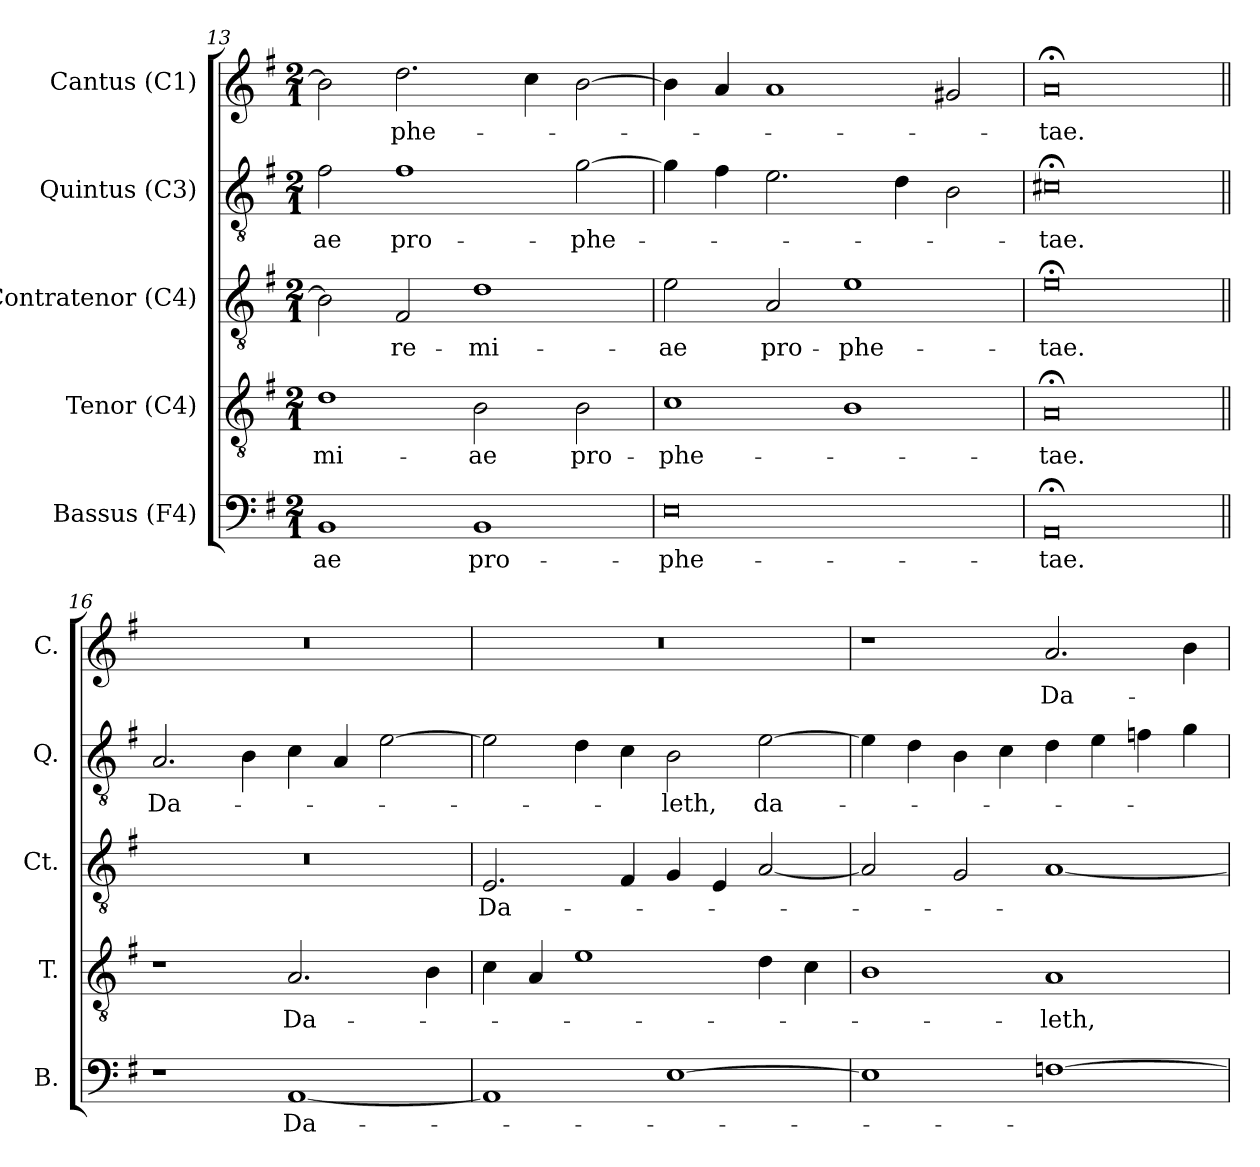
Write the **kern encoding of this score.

**kern	**text	**kern	**text	**kern	**text	**kern	**text	**kern	**text
*part5	*part5	*part4	*part4	*part3	*part3	*part2	*part2	*part1	*part1
*staff5	*staff5	*staff4	*staff4	*staff3	*staff3	*staff2	*staff2	*staff1	*staff1
*I"Bassus (F4)	*	*I"Tenor (C4)	*	*I"Contratenor (C4)	*	*I"Quintus (C3)	*	*I"Cantus (C1)	*
*I'B.	*	*I'T.	*	*I'Ct.	*	*I'Q.	*	*I'C.	*
*clefF4	*	*clefGv2	*	*clefGv2	*	*clefGv2	*	*clefG2	*
*	*	*	*	*ITrd7c12	*	*	*	*	*
*k[f#]	*	*k[f#]	*	*k[f#]	*	*k[f#]	*	*k[f#]	*
*G:	*	*G:	*	*G:	*	*G:	*	*G:	*
*M2/1	*	*M2/1	*	*M2/1	*	*M2/1	*	*M2/1	*
=13	=13	=13	=13	=13	=13	=13	=13	=13	=13
!	!LO:LY:b:color=#000000	!	!	!	!	!	!	!	!
!	!	!	!LO:LY:b:color=#000000	!	!	!	!	!	!
!	!	!	!	!	!	!	!LO:LY:b:color=#000000	!	!
1BBi	-ae	1di	-mi-	2BBi\]	.	2f#i\	-ae	2bi\]	.
!	!	!	!	!	!LO:LY:b:color=#000000	!	!	!	!
!	!	!	!	!	!	!	!LO:LY:b:color=#000000	!	!
!	!	!	!	!	!	!	!	!	!LO:LY:b:color=#000000
.	.	.	.	2FF#i/	-re-	1f#i	pro-	2.ddi\	-phe-
!	!LO:LY:b:color=#000000	!	!	!	!	!	!	!	!
!	!	!	!LO:LY:b:color=#000000	!	!	!	!	!	!
!	!	!	!	!	!LO:LY:b:color=#000000	!	!	!	!
1BBi	pro-	2Bi\	-ae	1Di	-mi-	.	.	.	.
.	.	.	.	.	.	.	.	4cci\	.
!	!	!	!LO:LY:b:color=#000000	!	!	!	!	!	!
!	!	!	!	!	!	!	!LO:LY:b:color=#000000	!	!
.	.	2Bi\	pro-	.	.	[2gi\	-phe-	[2bi\	.
=14	=14	=14	=14	=14	=14	=14	=14	=14	=14
!	!LO:LY:b:color=#000000	!	!	!	!	!	!	!	!
!	!	!	!LO:LY:b:color=#000000	!	!	!	!	!	!
!	!	!	!	!	!LO:LY:b:color=#000000	!	!	!	!
0Ei	-phe-	1ci	-phe-	2Ei\	-ae	4gi\]	.	4bi\]	.
.	.	.	.	.	.	4f#i\	.	4ai/	.
!	!	!	!	!	!LO:LY:b:color=#000000	!	!	!	!
.	.	.	.	2AAi/	pro-	2.ei\	.	1ai	.
!	!	!	!	!	!LO:LY:b:color=#000000	!	!	!	!
.	.	1Bi	.	1Ei	-phe-	.	.	.	.
.	.	.	.	.	.	4di\	.	.	.
.	.	.	.	.	.	2Bi\	.	2g#Xi/	.
=15	=15	=15	=15	=15	=15	=15	=15	=15	=15
!	!LO:LY:b:color=#000000	!	!	!	!	!	!	!	!
!	!	!	!LO:LY:b:color=#000000	!	!	!	!	!	!
!	!	!	!	!	!LO:LY:b:color=#000000	!	!	!	!
!	!	!	!	!	!	!	!LO:LY:b:color=#000000	!	!
!	!	!	!	!	!	!	!	!	!LO:LY:b:color=#000000
0AA;i	-tae.	0A;i	-tae.	0E;i	-tae.	0c#X;i	-tae.	0a;i	-tae.
!!LO:PB:g=z
=16||	=16||	=16||	=16||	=16||	=16||	=16||	=16||	=16||	=16||
!	!	!	!	!LO:N:vis=1	!	!	!	!	!
!	!	!	!	!	!	!	!LO:LY:b:color=#000000	!LO:N:vis=1	!
1r	.	1r	.	0r	.	2.Ai/	Da-	0r	.
.	.	.	.	.	.	4Bi\	.	.	.
!	!LO:LY:b:color=#000000	!	!	!	!	!	!	!	!
!	!	!	!LO:LY:b:color=#000000	!	!	!	!	!	!
[1AAi	Da-	2.Ai/	Da-	.	.	4ci\	.	.	.
.	.	.	.	.	.	4Ai/	.	.	.
.	.	.	.	.	.	[2ei\	.	.	.
.	.	4Bi\	.	.	.	.	.	.	.
=17	=17	=17	=17	=17	=17	=17	=17	=17	=17
!	!	!	!	!	!LO:LY:b:color=#000000	!	!	!LO:N:vis=1	!
1AAi]	.	4ci\	.	2.EEi/	Da-	2ei\]	.	0r	.
.	.	4Ai/	.	.	.	.	.	.	.
.	.	1ei	.	.	.	4di\	.	.	.
.	.	.	.	4FF#i/	.	4ci\	.	.	.
!	!	!	!	!	!	!	!LO:LY:b:color=#000000	!	!
[1Ei	.	.	.	4GGi/	.	2Bi\	-leth,	.	.
.	.	.	.	4EEi/	.	.	.	.	.
!	!	!	!	!	!	!	!LO:LY:b:color=#000000	!	!
.	.	4di\	.	[2AAi/	.	[2ei\	da-	.	.
.	.	4ci\	.	.	.	.	.	.	.
=18	=18	=18	=18	=18	=18	=18	=18	=18	=18
1Ei]	.	1Bi	.	2AAi/]	.	4ei\]	.	1r	.
.	.	.	.	.	.	4di\	.	.	.
.	.	.	.	2GGi/	.	4Bi\	.	.	.
.	.	.	.	.	.	4ci\	.	.	.
!	!	!	!LO:LY:b:color=#000000	!	!	!	!	!	!
!	!	!	!	!	!	!	!	!	!LO:LY:b:color=#000000
[1Fni	.	1Ai	-leth,	[1AAi	.	4di\	.	2.ai/	Da-
.	.	.	.	.	.	4ei\	.	.	.
.	.	.	.	.	.	4fni\	.	.	.
.	.	.	.	.	.	4gi\	.	4bi\	.
=	=	=	=	=	=	=	=	=	=
*-	*-	*-	*-	*-	*-	*-	*-	*-	*-
